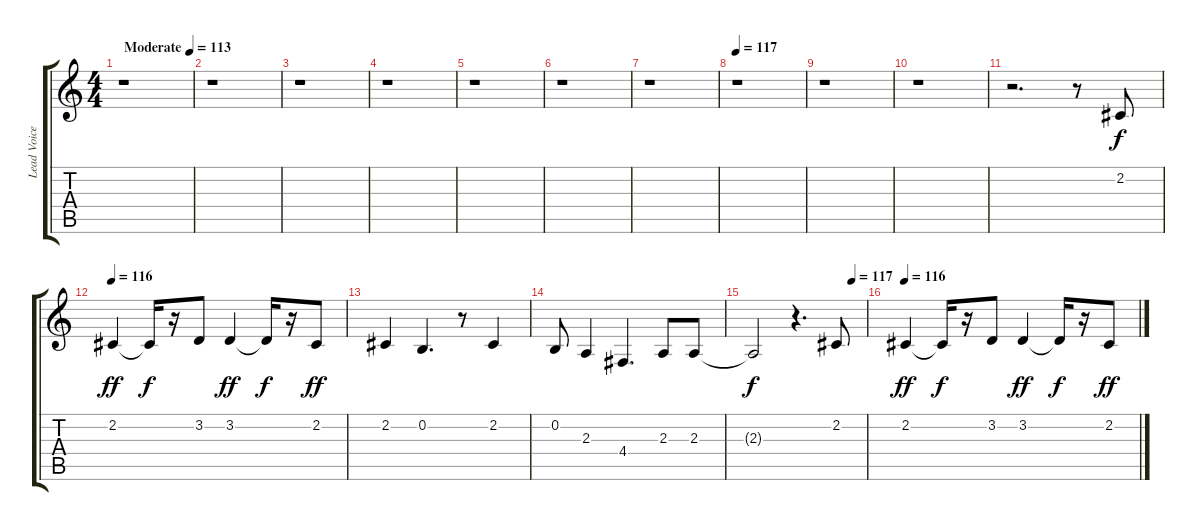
\track ("Lead Voice(Brian)" "Lead Voice") {instrument flute}
\staff {score tabs}
\tuning (E4 B3 G3 D3 A2 E2) {hide}
\ts (4 4)
\tempo (113 "Moderate")
\clef g2
\ks c
r.1{dy f instrument flute} |
r.1 |
r.1 |
r.1 |
r.1 |
r.1 |
r.1 |
\tempo 117
r.1 |
r.1 |
r.1 |
r.2{d} r.8 2.2.8 |
\tempo 116
2.2.4{dy ff} 2.2{t}.16{dy f} r.16 3.2.8 3.2.4{dy ff} 3.2{t}.16{dy f} r.16 2.2.8{dy ff} |
2.2.4 0.2.4{d} r.8 2.2.4 |
0.2.8 2.3.4 4.4.4{d} 2.3.8 2.3.8 |
\tempo (117 0.875)
2.3{t}.2{dy f} r.4{d} 2.2.8 |
\tempo 116
2.2.4{dy ff} 2.2{t}.16{dy f} r.16 3.2.8 3.2.4{dy ff} 3.2{t}.16{dy f} r.16 2.2.8{dy ff}
